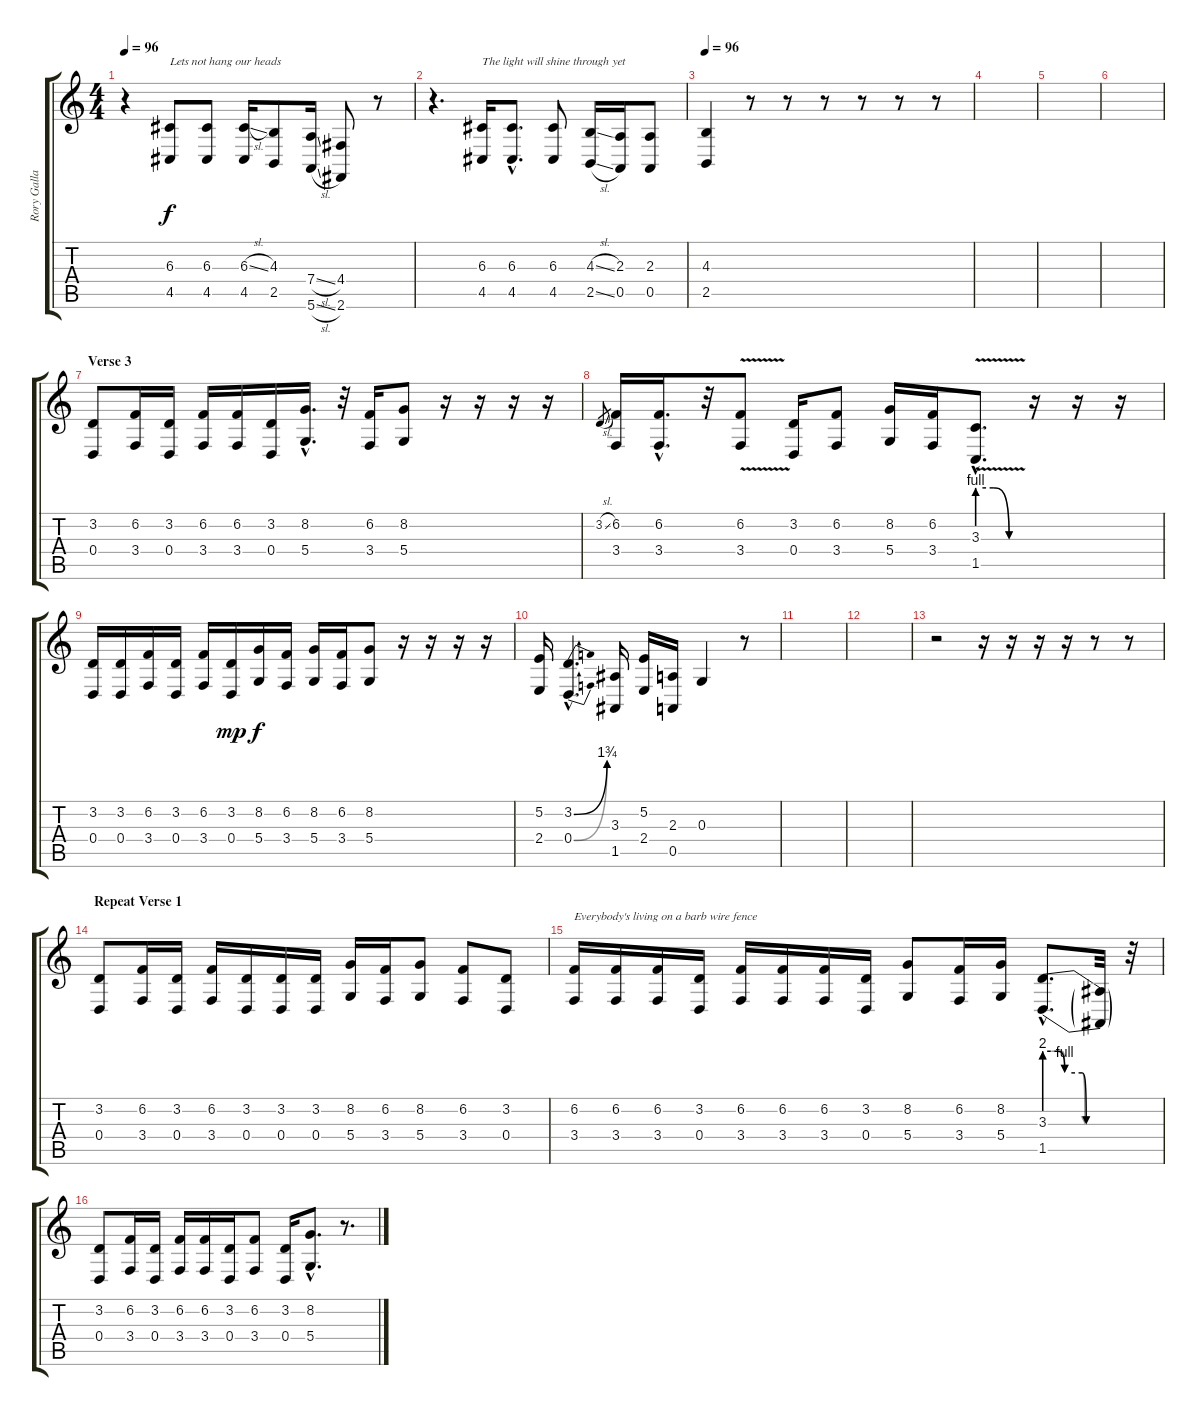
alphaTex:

\track ("Rory Gallagher Vocals" "Rory Galla") {instrument cello}
\staff {score tabs}
\tuning (E4 B3 G3 D3 A2 E2) {hide}
\ts (4 4)
\tempo 96
\clef g2
\ks c
r.4{dy f} (6.3 4.5).8{txt "Lets not hang our heads"} (6.3 4.5).8 (6.3{sl} 4.5).16 (4.3 2.5).8 (7.4{sl} 5.6{sl}).16 (4.4 2.6).8 r.8 |
r.4{d} (6.3 4.5).16{txt "The light will shine through yet"} (6.3{hac} 4.5{hac}).8{d} (6.3 4.5).8 (4.3{sl} 2.5{sl}).16 (2.3 0.5).16 (2.3 0.5).8 |
\tempo 96
(4.3 2.5).4 r.8 r.8 r.8 r.8 r.8 r.8 |
|
|
|
\section ("" "Verse 3")
(3.2 0.4).8 (6.2 3.4).16 (3.2 0.4).16 (6.2 3.4).16 (6.2 3.4).16 (3.2 0.4).16 (8.2{hac} 5.4{hac}).16{d} r.32 (6.2 3.4).16 (8.2 5.4).8 r.16 r.16 r.16 r.16 |
3.2{sl}.8{gr} (6.2 3.4).16 (6.2{hac} 3.4{hac}).16{d} r.32 (6.2{v} 3.4).8 (3.2 0.4).16 (6.2 3.4).8 (8.2 5.4).16 (6.2 3.4).16 (3.3{be (custom 0 4 20 4 40 0 60 0) hac} 1.5{be (custom 0 4 20 4 40 0 60 0) v hac}).8{d} r.16 r.16 r.16 |
(3.2 0.4).16 (3.2 0.4).16 (6.2 3.4).16 (3.2 0.4).16 (6.2 3.4).16 (3.2 0.4).16{dy mp} (8.2 5.4).16{dy f} (6.2 3.4).16 (8.2 5.4).16 (6.2 3.4).16 (8.2 5.4).8 r.16 r.16 r.16 r.16 |
(5.2 2.4).16 (3.2{be (bend 0 0 60 7) hac} 0.4{be (bend 0 0 60 7) hac}).4{d} (3.3 1.5).16 (5.2 2.4).16 (2.3 0.5).16 0.3.4 r.8 |
|
|
r.2 r.16 r.16 r.16 r.16 r.8 r.8 |
\section ("" "Repeat Verse 1")
(3.2 0.4).8 (6.2 3.4).16 (3.2 0.4).16 (6.2 3.4).16 (3.2 0.4).16 (3.2 0.4).16 (3.2 0.4).16 (8.2 5.4).16 (6.2 3.4).16 (8.2 5.4).8 (6.2 3.4).8 (3.2 0.4).8 |
(6.2 3.4).16{txt "Everybody's living on a barb wire fence"} (6.2 3.4).16 (6.2 3.4).16 (3.2 0.4).16 (6.2 3.4).16 (6.2 3.4).16 (6.2 3.4).16 (3.2 0.4).16 (8.2 5.4).8 (6.2 3.4).16 (8.2 5.4).16 (3.3{be (custom 0 8 10 8 15 4 28 4 31 0 60 0) hac} 1.5{be (custom 0 8 13 8 15 4 28 4 30 0 60 0) hac}).8{d} (3.3{t} 1.5{t}).32 r.32 |
(3.2 0.4).8 (6.2 3.4).16 (3.2 0.4).16 (6.2 3.4).16 (6.2 3.4).16 (3.2 0.4).16 (6.2 3.4).8 (3.2 0.4).16 (8.2{hac} 5.4{hac}).8{d} r.8{d}
